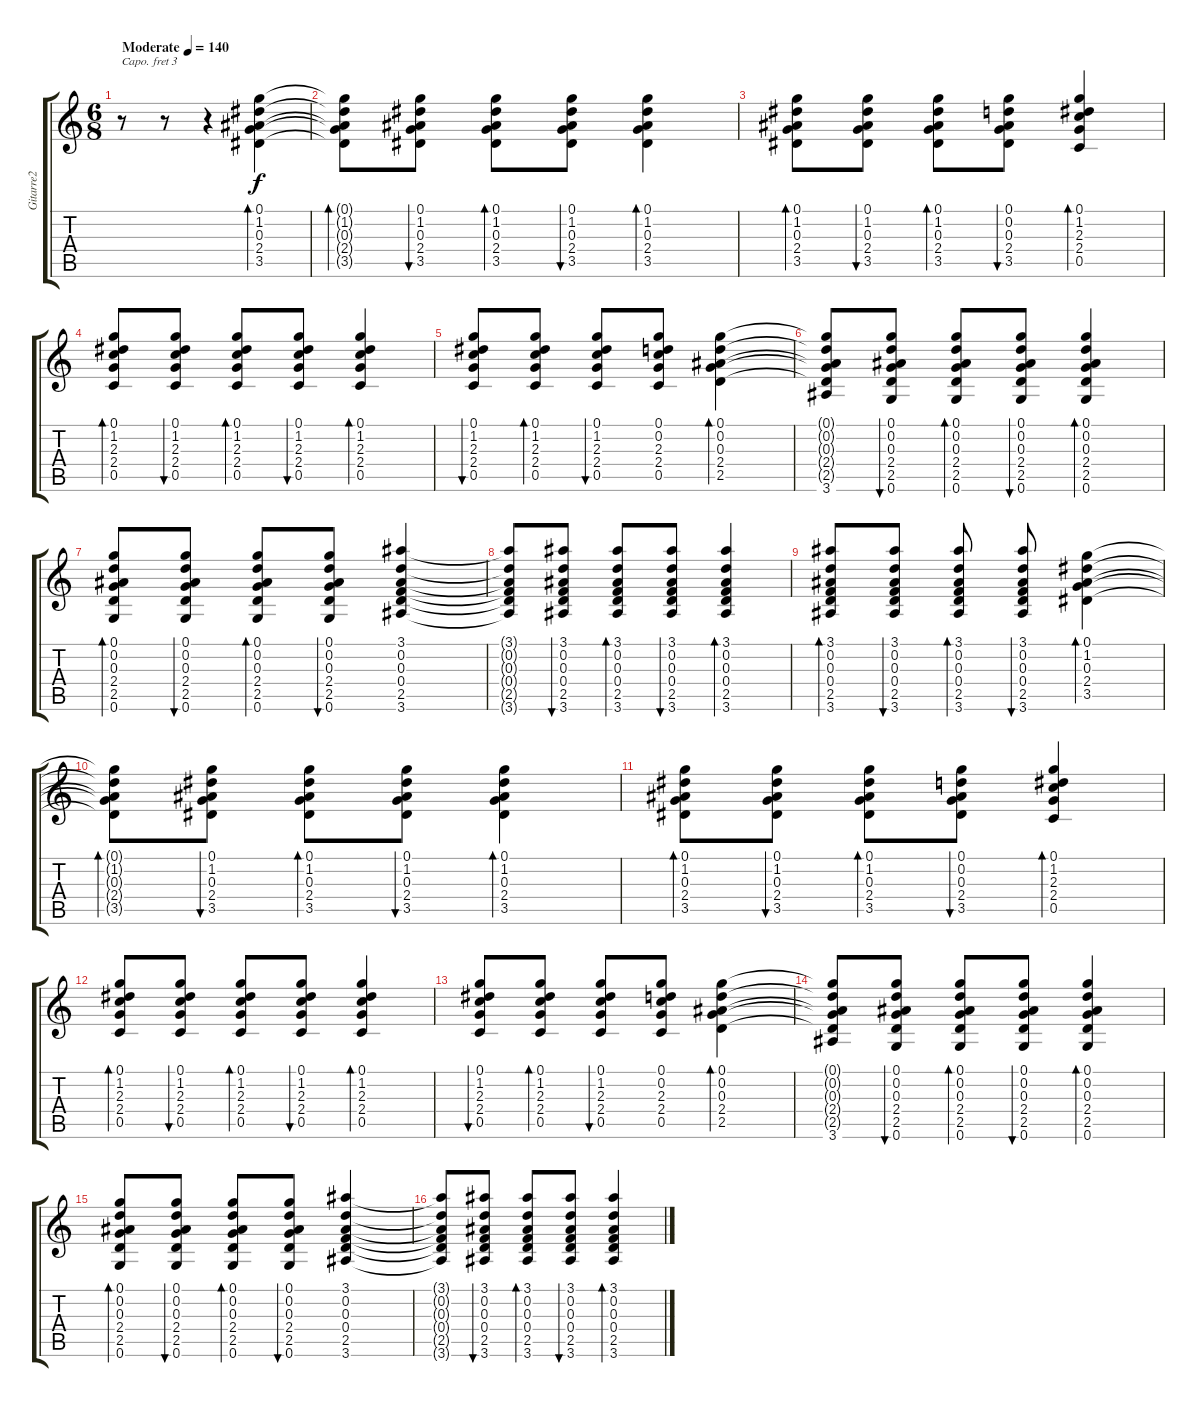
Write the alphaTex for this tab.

\track ("Gitarre2" "Gitarre2") {instrument acousticguitarsteel}
\staff {score tabs}
\capo 3
\tuning (E4 B3 G3 D3 A2 E2) {hide}
\ts (6 8)
\tempo (140 "Moderate")
\clef g2
\ks c
r.8{dy f instrument acousticguitarsteel} r.8 r.4 (0.1 1.2 0.3 2.4 3.5).4{bd 240} |
(0.1{t} 1.2{t} 0.3{t} 2.4{t} 3.5{t}).8{bd 240} (0.1 1.2 0.3 2.4 3.5).8{bu 120 beam split} (0.1 1.2 0.3 2.4 3.5).8{bd 120 beam merge} (0.1 1.2 0.3 2.4 3.5).8{bu 120} (0.1 1.2 0.3 2.4 3.5).4{bd 120} |
(0.1 1.2 0.3 2.4 3.5).8{bd 120} (0.1 1.2 0.3 2.4 3.5).8{bu 120 beam split} (0.1 1.2 0.3 2.4 3.5).8{bd 120 beam merge} (0.1 0.2 0.3 2.4 3.5).8{bu 120} (0.1 1.2 2.3 2.4 0.5).4{bd 120} |
(0.1 1.2 2.3 2.4 0.5).8{bd 120} (0.1 1.2 2.3 2.4 0.5).8{bu 120 beam split} (0.1 1.2 2.3 2.4 0.5).8{bd 120 beam merge} (0.1 1.2 2.3 2.4 0.5).8{bu 120} (0.1 1.2 2.3 2.4 0.5).4{bd 120} |
(0.1 1.2 2.3 2.4 0.5).8{bu 120} (0.1 1.2 2.3 2.4 0.5).8{bd 120 beam split} (0.1 1.2 2.3 2.4 0.5).8{bu 120 beam merge} (0.1 0.2 2.3 2.4 0.5).8 (0.1 0.2 0.3 2.4 2.5).4{bd 120} |
(0.1{t} 0.2{t} 0.3{t} 2.4{t} 2.5{t} 3.6).8 (0.1 0.2 0.3 2.4 2.5 0.6).8{bu 120 beam split} (0.1 0.2 0.3 2.4 2.5 0.6).8{bd 120 beam merge} (0.1 0.2 0.3 2.4 2.5 0.6).8{bu 120} (0.1 0.2 0.3 2.4 2.5 0.6).4{bd 120} |
(0.1 0.2 0.3 2.4 2.5 0.6).8{bd 120} (0.1 0.2 0.3 2.4 2.5 0.6).8{bu 120 beam split} (0.1 0.2 0.3 2.4 2.5 0.6).8{bd 120 beam merge} (0.1 0.2 0.3 2.4 2.5 0.6).8{bu 120} (3.1 0.2 0.3 0.4 2.5 3.6).4 |
(3.1{t} 0.2{t} 0.3{t} 0.4{t} 2.5{t} 3.6{t}).8 (3.1 0.2 0.3 0.4 2.5 3.6).8{bu 120 beam split} (3.1 0.2 0.3 0.4 2.5 3.6).8{bd 120 beam merge} (3.1 0.2 0.3 0.4 2.5 3.6).8{bu 120} (3.1 0.2 0.3 0.4 2.5 3.6).4{bd 120} |
(3.1 0.2 0.3 0.4 2.5 3.6).8{bd 120} (3.1 0.2 0.3 0.4 2.5 3.6).8{bu 120 beam split} (3.1 0.2 0.3 0.4 2.5 3.6).8{bd 120} (3.1 0.2 0.3 0.4 2.5 3.6).8{bu 120} (0.1 1.2 0.3 2.4 3.5).4{bd 120} |
(0.1{t} 1.2{t} 0.3{t} 2.4{t} 3.5{t}).8{bd 240} (0.1 1.2 0.3 2.4 3.5).8{bu 120 beam split} (0.1 1.2 0.3 2.4 3.5).8{bd 120 beam merge} (0.1 1.2 0.3 2.4 3.5).8{bu 120} (0.1 1.2 0.3 2.4 3.5).4{bd 120} |
(0.1 1.2 0.3 2.4 3.5).8{bd 120} (0.1 1.2 0.3 2.4 3.5).8{bu 120 beam split} (0.1 1.2 0.3 2.4 3.5).8{bd 120 beam merge} (0.1 0.2 0.3 2.4 3.5).8{bu 120} (0.1 1.2 2.3 2.4 0.5).4{bd 120} |
(0.1 1.2 2.3 2.4 0.5).8{bd 120} (0.1 1.2 2.3 2.4 0.5).8{bu 120 beam split} (0.1 1.2 2.3 2.4 0.5).8{bd 120 beam merge} (0.1 1.2 2.3 2.4 0.5).8{bu 120} (0.1 1.2 2.3 2.4 0.5).4{bd 120} |
(0.1 1.2 2.3 2.4 0.5).8{bu 120} (0.1 1.2 2.3 2.4 0.5).8{bd 120 beam split} (0.1 1.2 2.3 2.4 0.5).8{bu 120 beam merge} (0.1 0.2 2.3 2.4 0.5).8 (0.1 0.2 0.3 2.4 2.5).4{bd 120} |
(0.1{t} 0.2{t} 0.3{t} 2.4{t} 2.5{t} 3.6).8 (0.1 0.2 0.3 2.4 2.5 0.6).8{bu 120 beam split} (0.1 0.2 0.3 2.4 2.5 0.6).8{bd 120 beam merge} (0.1 0.2 0.3 2.4 2.5 0.6).8{bu 120} (0.1 0.2 0.3 2.4 2.5 0.6).4{bd 120} |
(0.1 0.2 0.3 2.4 2.5 0.6).8{bd 120} (0.1 0.2 0.3 2.4 2.5 0.6).8{bu 120 beam split} (0.1 0.2 0.3 2.4 2.5 0.6).8{bd 120 beam merge} (0.1 0.2 0.3 2.4 2.5 0.6).8{bu 120} (3.1 0.2 0.3 0.4 2.5 3.6).4 |
(3.1{t} 0.2{t} 0.3{t} 0.4{t} 2.5{t} 3.6{t}).8 (3.1 0.2 0.3 0.4 2.5 3.6).8{bu 120 beam split} (3.1 0.2 0.3 0.4 2.5 3.6).8{bd 120 beam merge} (3.1 0.2 0.3 0.4 2.5 3.6).8{bu 120} (3.1 0.2 0.3 0.4 2.5 3.6).4{bd 120}
